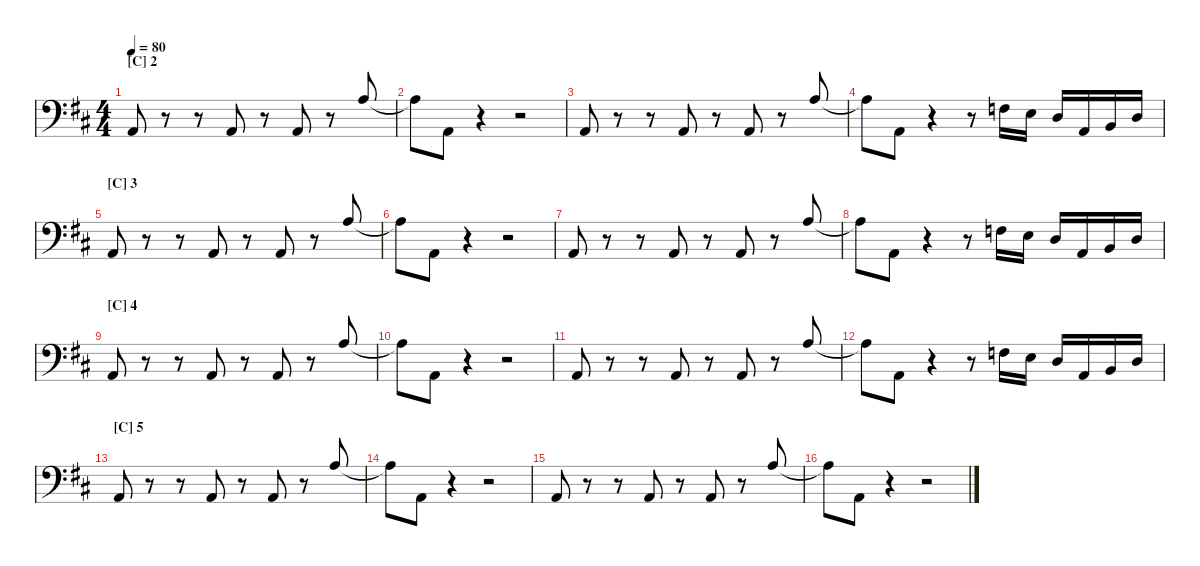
\hideDynamics
\bracketExtendMode nobrackets
\singleTrackTrackNamePolicy hidden
\multiTrackTrackNamePolicy hidden
\otherSystemsTrackNameOrientation horizontal
\track ("Strings 1" "S-Gt") {instrument stringensemble1}
\staff {score}
\tuning (E4 B3 G3 D3 A2 E2)
\ts (4 4)
\section ("C" "2")
\tempo 80
\clef f4
\ks d
0.5{acc forcenatural}.8{dy f beam Up} r.8{beam Up} r.8{beam Up} 0.5{acc forcenatural}.8{beam Up} r.8{beam Up} 0.5{acc forcenatural}.8{beam Up} r.8{beam Up} 2.3{acc forcenatural}.8{beam Down} |
2.3{t acc forcenatural}.8{beam Down} 0.5{acc forcenatural}.8{beam Down} r.4{beam Down} r.2{beam Down} |
0.5{acc forcenatural}.8{beam Up} r.8{beam Up} r.8{beam Up} 0.5{acc forcenatural}.8{beam Up} r.8{beam Up} 0.5{acc forcenatural}.8{beam Up} r.8{beam Up} 2.3{acc forcenatural}.8{beam Down} |
2.3{t acc forcenatural}.8{beam Down} 0.5{acc forcenatural}.8{beam Down} r.4{beam Down} r.8{beam Down} 3.4{acc forcenatural}.16{beam Down} 2.4{acc forcenatural}.16{beam Down} 0.4{acc forcenatural}.16{beam Up} 0.5{acc forcenatural}.16{beam Up} 2.5{acc forcenatural}.16{beam Up} 0.4{acc forcenatural}.16{beam Up} |
\section ("C" "3")
0.5{acc forcenatural}.8{beam Up} r.8{beam Up} r.8{beam Up} 0.5{acc forcenatural}.8{beam Up} r.8{beam Up} 0.5{acc forcenatural}.8{beam Up} r.8{beam Up} 2.3{acc forcenatural}.8{beam Down} |
2.3{t acc forcenatural}.8{beam Down} 0.5{acc forcenatural}.8{beam Down} r.4{beam Down} r.2{beam Down} |
0.5{acc forcenatural}.8{beam Up} r.8{beam Up} r.8{beam Up} 0.5{acc forcenatural}.8{beam Up} r.8{beam Up} 0.5{acc forcenatural}.8{beam Up} r.8{beam Up} 2.3{acc forcenatural}.8{beam Down} |
2.3{t acc forcenatural}.8{beam Down} 0.5{acc forcenatural}.8{beam Down} r.4{beam Down} r.8{beam Down} 3.4{acc forcenatural}.16{beam Down} 2.4{acc forcenatural}.16{beam Down} 0.4{acc forcenatural}.16{beam Up} 0.5{acc forcenatural}.16{beam Up} 2.5{acc forcenatural}.16{beam Up} 0.4{acc forcenatural}.16{beam Up} |
\section ("C" "4")
0.5{acc forcenatural}.8{beam Up} r.8{beam Up} r.8{beam Up} 0.5{acc forcenatural}.8{beam Up} r.8{beam Up} 0.5{acc forcenatural}.8{beam Up} r.8{beam Up} 2.3{acc forcenatural}.8{beam Down} |
2.3{t acc forcenatural}.8{beam Down} 0.5{acc forcenatural}.8{beam Down} r.4{beam Down} r.2{beam Down} |
0.5{acc forcenatural}.8{beam Up} r.8{beam Up} r.8{beam Up} 0.5{acc forcenatural}.8{beam Up} r.8{beam Up} 0.5{acc forcenatural}.8{beam Up} r.8{beam Up} 2.3{acc forcenatural}.8{beam Down} |
2.3{t acc forcenatural}.8{beam Down} 0.5{acc forcenatural}.8{beam Down} r.4{beam Down} r.8{beam Down} 3.4{acc forcenatural}.16{beam Down} 2.4{acc forcenatural}.16{beam Down} 0.4{acc forcenatural}.16{beam Up} 0.5{acc forcenatural}.16{beam Up} 2.5{acc forcenatural}.16{beam Up} 0.4{acc forcenatural}.16{beam Up} |
\section ("C" "5")
0.5{acc forcenatural}.8{beam Up} r.8{beam Up} r.8{beam Up} 0.5{acc forcenatural}.8{beam Up} r.8{beam Up} 0.5{acc forcenatural}.8{beam Up} r.8{beam Up} 2.3{acc forcenatural}.8{beam Down} |
2.3{t acc forcenatural}.8{beam Down} 0.5{acc forcenatural}.8{beam Down} r.4{beam Down} r.2{beam Down} |
0.5{acc forcenatural}.8{beam Up} r.8{beam Up} r.8{beam Up} 0.5{acc forcenatural}.8{beam Up} r.8{beam Up} 0.5{acc forcenatural}.8{beam Up} r.8{beam Up} 2.3{acc forcenatural}.8{beam Down} |
2.3{t acc forcenatural}.8{beam Down} 0.5{acc forcenatural}.8{beam Down} r.4{beam Down} r.2{beam Down}
